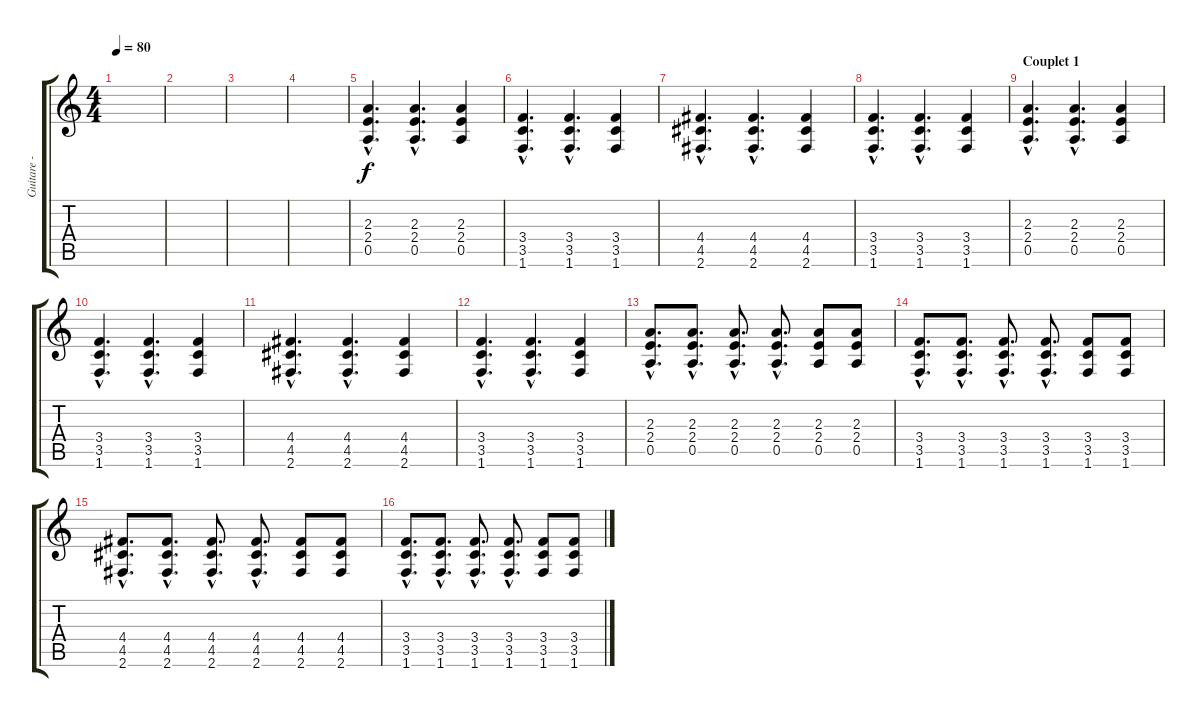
\track ("Guitare - Leny" "Guitare - ") {instrument overdrivenguitar}
\staff {score tabs}
\tuning (E4 B3 G3 D3 A2 E2) {hide}
\ts (4 4)
\tempo 80
\clef g2
\ks c
|
|
|
|
(2.3{hac} 2.4{hac} 0.5{hac}).4{d} (2.3{hac} 2.4{hac} 0.5{hac}).4{d} (2.3 2.4 0.5).4 |
(3.4{hac} 3.5{hac} 1.6{hac}).4{d} (3.4{hac} 3.5{hac} 1.6{hac}).4{d} (3.4 3.5 1.6).4 |
(4.4{hac} 4.5{hac} 2.6{hac}).4{d} (4.4{hac} 4.5{hac} 2.6{hac}).4{d} (4.4 4.5 2.6).4 |
(3.4{hac} 3.5{hac} 1.6{hac}).4{d} (3.4{hac} 3.5{hac} 1.6{hac}).4{d} (3.4 3.5 1.6).4 |
\section ("" "Couplet 1")
(2.3{hac} 2.4{hac} 0.5{hac}).4{d} (2.3{hac} 2.4{hac} 0.5{hac}).4{d} (2.3 2.4 0.5).4 |
(3.4{hac} 3.5{hac} 1.6{hac}).4{d} (3.4{hac} 3.5{hac} 1.6{hac}).4{d} (3.4 3.5 1.6).4 |
(4.4{hac} 4.5{hac} 2.6{hac}).4{d} (4.4{hac} 4.5{hac} 2.6{hac}).4{d} (4.4 4.5 2.6).4 |
(3.4{hac} 3.5{hac} 1.6{hac}).4{d} (3.4{hac} 3.5{hac} 1.6{hac}).4{d} (3.4 3.5 1.6).4 |
(2.3{hac} 2.4{hac} 0.5{hac}).8{d} (2.3{hac} 2.4{hac} 0.5{hac}).8{d} (2.3{hac} 2.4{hac} 0.5{hac}).8{d} (2.3{hac} 2.4{hac} 0.5{hac}).8{d} (2.3 2.4 0.5).8 (2.3 2.4 0.5).8 |
(3.4{hac} 3.5{hac} 1.6{hac}).8{d} (3.4{hac} 3.5{hac} 1.6{hac}).8{d} (3.4{hac} 3.5{hac} 1.6{hac}).8{d} (3.4{hac} 3.5{hac} 1.6{hac}).8{d} (3.4 3.5 1.6).8 (3.4 3.5 1.6).8 |
(4.4{hac} 4.5{hac} 2.6{hac}).8{d} (4.4{hac} 4.5{hac} 2.6{hac}).8{d} (4.4{hac} 4.5{hac} 2.6{hac}).8{d} (4.4{hac} 4.5{hac} 2.6{hac}).8{d} (4.4 4.5 2.6).8 (4.4 4.5 2.6).8 |
(3.4{hac} 3.5{hac} 1.6{hac}).8{d} (3.4{hac} 3.5{hac} 1.6{hac}).8{d} (3.4{hac} 3.5{hac} 1.6{hac}).8{d} (3.4{hac} 3.5{hac} 1.6{hac}).8{d} (3.4 3.5 1.6).8 (3.4 3.5 1.6).8
